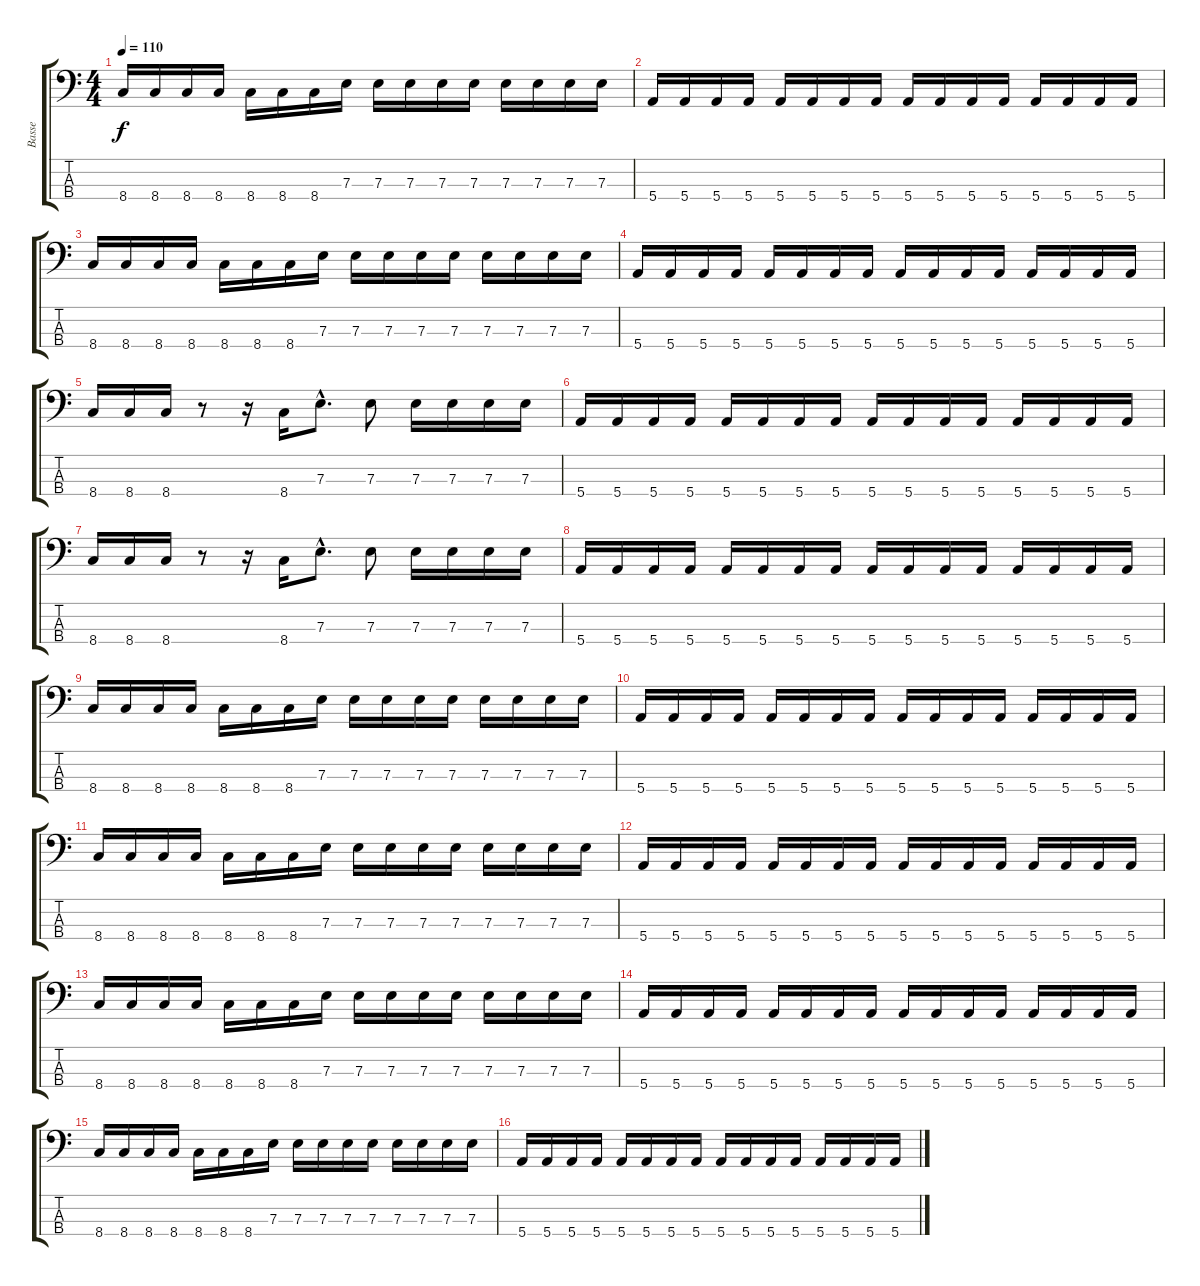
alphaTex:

\track ("Basse" "Basse") {instrument electricbassfinger}
\staff {score tabs}
\tuning (G2 D2 A1 E1) {hide}
\ts (4 4)
\tempo 110
\clef f4
\ks c
8.4.16{dy f instrument electricbassfinger} 8.4.16 8.4.16 8.4.16 8.4.16 8.4.16 8.4.16 7.3.16 7.3.16 7.3.16 7.3.16 7.3.16 7.3.16 7.3.16 7.3.16 7.3.16 |
5.4.16 5.4.16 5.4.16 5.4.16 5.4.16 5.4.16 5.4.16 5.4.16 5.4.16 5.4.16 5.4.16 5.4.16 5.4.16 5.4.16 5.4.16 5.4.16 |
8.4.16 8.4.16 8.4.16 8.4.16 8.4.16 8.4.16 8.4.16 7.3.16 7.3.16 7.3.16 7.3.16 7.3.16 7.3.16 7.3.16 7.3.16 7.3.16 |
5.4.16 5.4.16 5.4.16 5.4.16 5.4.16 5.4.16 5.4.16 5.4.16 5.4.16 5.4.16 5.4.16 5.4.16 5.4.16 5.4.16 5.4.16 5.4.16 |
8.4.16 8.4.16 8.4.16 r.8 r.16 8.4.16 7.3{hac}.8{d} 7.3.8 7.3.16 7.3.16 7.3.16 7.3.16 |
5.4.16 5.4.16 5.4.16 5.4.16 5.4.16 5.4.16 5.4.16 5.4.16 5.4.16 5.4.16 5.4.16 5.4.16 5.4.16 5.4.16 5.4.16 5.4.16 |
8.4.16 8.4.16 8.4.16 r.8 r.16 8.4.16 7.3{hac}.8{d} 7.3.8 7.3.16 7.3.16 7.3.16 7.3.16 |
5.4.16 5.4.16 5.4.16 5.4.16 5.4.16 5.4.16 5.4.16 5.4.16 5.4.16 5.4.16 5.4.16 5.4.16 5.4.16 5.4.16 5.4.16 5.4.16 |
8.4.16 8.4.16 8.4.16 8.4.16 8.4.16 8.4.16 8.4.16 7.3.16 7.3.16 7.3.16 7.3.16 7.3.16 7.3.16 7.3.16 7.3.16 7.3.16 |
5.4.16 5.4.16 5.4.16 5.4.16 5.4.16 5.4.16 5.4.16 5.4.16 5.4.16 5.4.16 5.4.16 5.4.16 5.4.16 5.4.16 5.4.16 5.4.16 |
8.4.16 8.4.16 8.4.16 8.4.16 8.4.16 8.4.16 8.4.16 7.3.16 7.3.16 7.3.16 7.3.16 7.3.16 7.3.16 7.3.16 7.3.16 7.3.16 |
5.4.16 5.4.16 5.4.16 5.4.16 5.4.16 5.4.16 5.4.16 5.4.16 5.4.16 5.4.16 5.4.16 5.4.16 5.4.16 5.4.16 5.4.16 5.4.16 |
8.4.16 8.4.16 8.4.16 8.4.16 8.4.16 8.4.16 8.4.16 7.3.16 7.3.16 7.3.16 7.3.16 7.3.16 7.3.16 7.3.16 7.3.16 7.3.16 |
5.4.16 5.4.16 5.4.16 5.4.16 5.4.16 5.4.16 5.4.16 5.4.16 5.4.16 5.4.16 5.4.16 5.4.16 5.4.16 5.4.16 5.4.16 5.4.16 |
8.4.16 8.4.16 8.4.16 8.4.16 8.4.16 8.4.16 8.4.16 7.3.16 7.3.16 7.3.16 7.3.16 7.3.16 7.3.16 7.3.16 7.3.16 7.3.16 |
5.4.16 5.4.16 5.4.16 5.4.16 5.4.16 5.4.16 5.4.16 5.4.16 5.4.16 5.4.16 5.4.16 5.4.16 5.4.16 5.4.16 5.4.16 5.4.16
